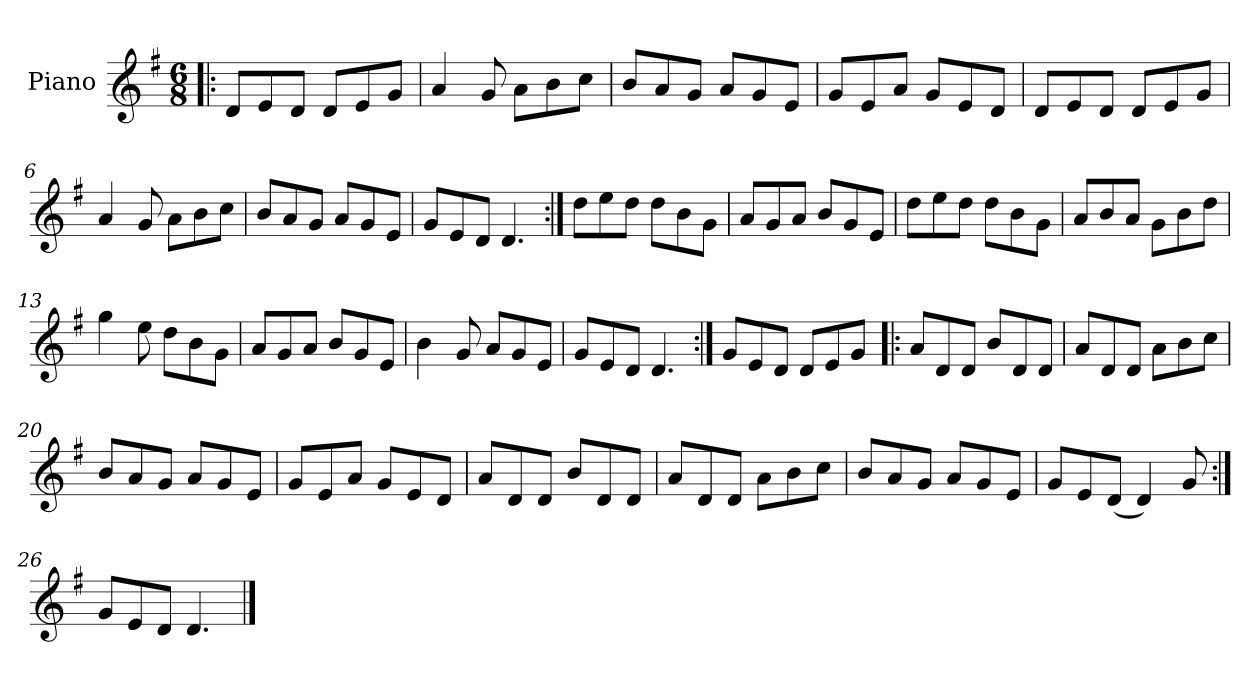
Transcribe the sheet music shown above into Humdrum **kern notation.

**kern
*part1
*staff1
*I"Piano
*I'Pno
*clefG2
*k[f#]
*D:mix
*M6/8
=1!|:
8d/L
8e/
8d/J
8d/L
8e/
8g/J
=2
4a/
8g/
8a\L
8b\
8cc\J
=3
8b/L
8a/
8g/J
8a/L
8g/
8e/J
=4
8g/L
8e/
8a/J
8g/L
8e/
8d/J
!!LO:LB:g=z
=5
8d/L
8e/
8d/J
8d/L
8e/
8g/J
=6
4a/
8g/
8a\L
8b\
8cc\J
=7
8b/L
8a/
8g/J
8a/L
8g/
8e/J
=8
8g/L
8e/
8d/J
4.d/
!!LO:LB:g=z
=9:|!
8dd\L
8ee\
8dd\J
8dd\L
8b\
8g\J
=10
8a/L
8g/
8a/J
8b/L
8g/
8e/J
=11
8dd\L
8ee\
8dd\J
8dd\L
8b\
8g\J
=12
8a/L
8b/
8a/J
8g\L
8b\
8dd\J
!!LO:LB:g=z
=13
4gg\
8ee\
8dd\L
8b\
8g\J
=14
8a/L
8g/
8a/J
8b/L
8g/
8e/J
=15
4b\
8g/
8a/L
8g/
8e/J
=16
8g/L
8e/
8d/J
4.d/
=17:|!
8g/L
8e/
8d/J
8d/L
8e/
8g/J
!!LO:LB:g=z
=18!|:
8a/L
8d/
8d/J
8b/L
8d/
8d/J
=19
8a/L
8d/
8d/J
8a\L
8b\
8cc\J
=20
8b/L
8a/
8g/J
8a/L
8g/
8e/J
=21
8g/L
8e/
8a/J
8g/L
8e/
8d/J
!!LO:LB:g=z
=22
8a/L
8d/
8d/J
8b/L
8d/
8d/J
=23
8a/L
8d/
8d/J
8a\L
8b\
8cc\J
=24
8b/L
8a/
8g/J
8a/L
8g/
8e/J
=25
8g/L
8e/
(<8d/J
4d/)
8g/
=26:|!
8g/L
8e/
8d/J
4.d/
==
*-
